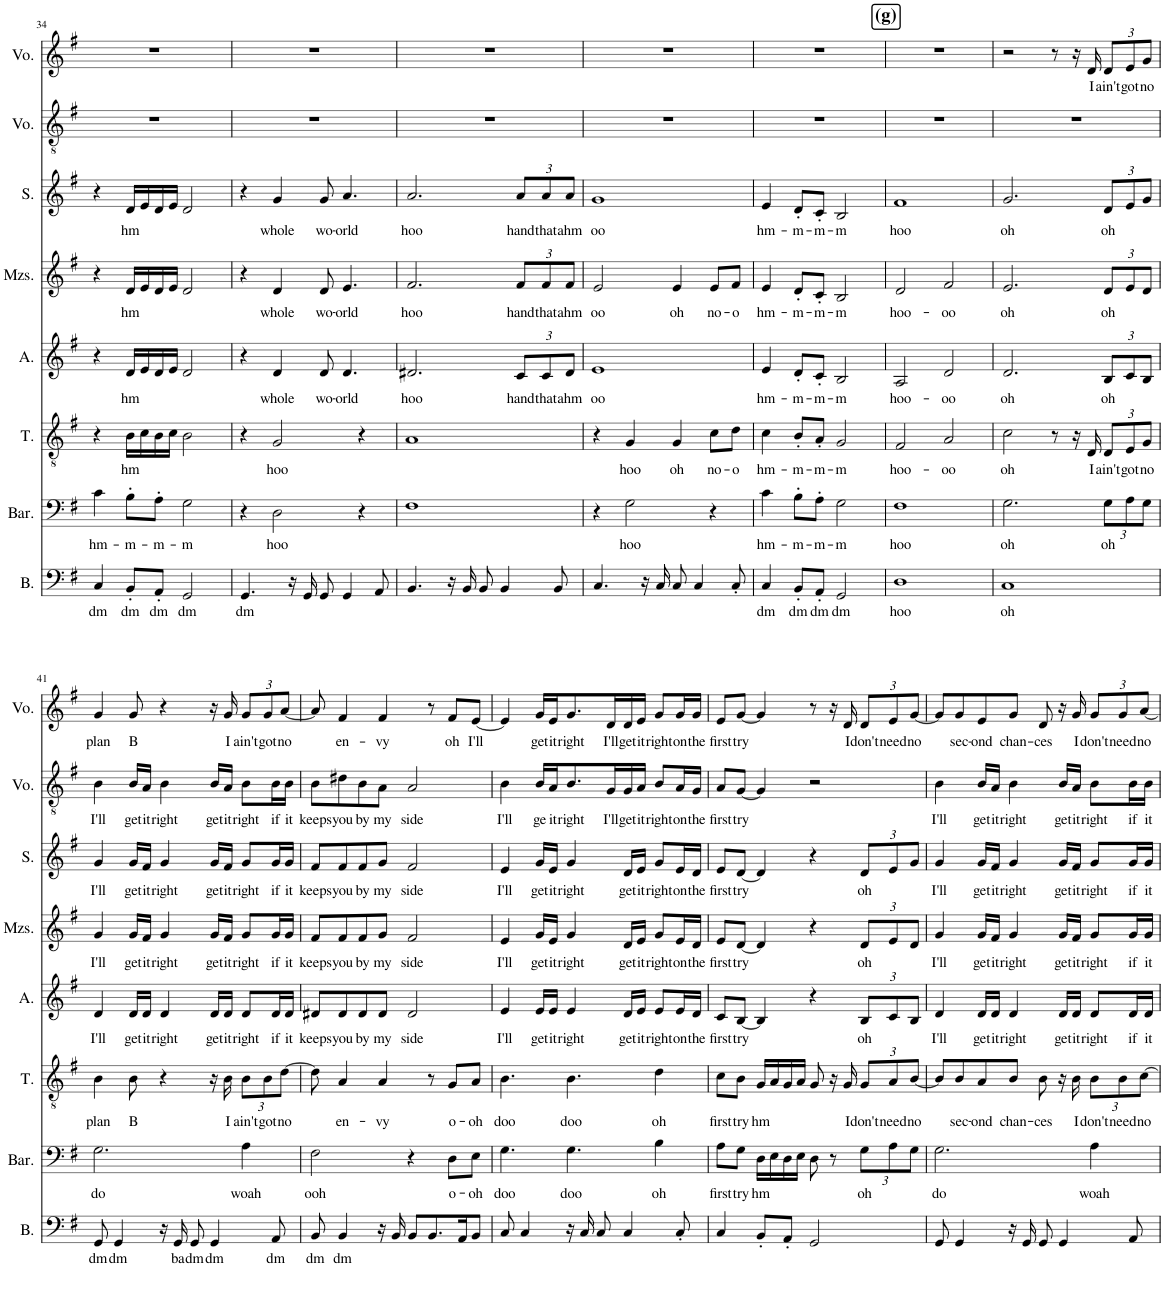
**kern	**text	**kern	**text	**kern	**text	**kern	**text	**kern	**text	**kern	**text	**kern	**text	**kern	**text
*part8	*part8	*part7	*part7	*part6	*part6	*part5	*part5	*part4	*part4	*part3	*part3	*part2	*part2	*part1	*part1
*staff8	*staff8	*staff7	*staff7	*staff6	*staff6	*staff5	*staff5	*staff4	*staff4	*staff3	*staff3	*staff2	*staff2	*staff1	*staff1
*I"Bass	*	*I"Baritone	*	*I"Tenor	*	*I"Alto	*	*I"Mezzo-soprano	*	*I"Soprano	*	*I"Voice	*	*I"Voice	*
*I'B.	*	*I'Bar.	*	*I'T.	*	*I'A.	*	*I'Mzs.	*	*I'S.	*	*I'Vo.	*	*I'Vo.	*
!!LO:PB:g=z
*clefF4	*	*clefF4	*	*clefGv2	*	*clefG2	*	*clefG2	*	*clefG2	*	*clefGv2	*	*clefG2	*
*k[f#]	*	*k[f#]	*	*k[f#]	*	*k[f#]	*	*k[f#]	*	*k[f#]	*	*k[f#]	*	*k[f#]	*
*M4/4	*	*M4/4	*	*M4/4	*	*M4/4	*	*M4/4	*	*M4/4	*	*M4/4	*	*M4/4	*
=34	=34	=34	=34	=34	=34	=34	=34	=34	=34	=34	=34	=34	=34	=34	=34
!	!LO:LY:b	!	!LO:LY:b	!	!	!	!	!	!	!	!	!	!	!	!
4C/	dm	4c\	hm-	4r	.	4r	.	4r	.	4r	.	1r	.	1r	.
!	!LO:LY:b	!	!LO:LY:b	!	!LO:LY:b	!	!LO:LY:b	!	!LO:LY:b	!	!LO:LY:b	!	!	!	!
8BB'/L	dm	8B'\L	-m-	16B\LL	hm	16d/LL	hm	16d/LL	hm	16d/LL	hm	.	.	.	.
.	.	.	.	16c\	.	16e/	.	16e/	.	16e/	.	.	.	.	.
!	!LO:LY:b	!	!LO:LY:b	!	!	!	!	!	!	!	!	!	!	!	!
8AA'/J	dm	8A'\J	-m-	16B\	.	16d/	.	16d/	.	16d/	.	.	.	.	.
.	.	.	.	16c\JJ	.	16e/JJ	.	16e/JJ	.	16e/JJ	.	.	.	.	.
!	!LO:LY:b	!	!LO:LY:b	!	!	!	!	!	!	!	!	!	!	!	!
2GG/	dm	2G\	-m	2B\	.	2d/	.	2d/	.	2d/	.	.	.	.	.
=35	=35	=35	=35	=35	=35	=35	=35	=35	=35	=35	=35	=35	=35	=35	=35
!	!LO:LY:b	!	!	!	!	!	!	!	!	!	!	!	!	!	!
4.GG/	dm	4r	.	4r	.	4r	.	4r	.	4r	.	1r	.	1r	.
!	!	!	!LO:LY:b	!	!LO:LY:b	!	!LO:LY:b	!	!LO:LY:b	!	!LO:LY:b	!	!	!	!
.	.	2D\	hoo	2G/	hoo	4d/	whole	4d/	whole	4g/	whole	.	.	.	.
16r	.	.	.	.	.	.	.	.	.	.	.	.	.	.	.
16GG/	.	.	.	.	.	.	.	.	.	.	.	.	.	.	.
!	!	!	!	!	!	!	!LO:LY:b	!	!LO:LY:b	!	!LO:LY:b	!	!	!	!
8GG/	.	.	.	.	.	8d/	wo-	8d/	wo-	8g/	wo-	.	.	.	.
!	!	!	!	!	!	!	!LO:LY:b	!	!LO:LY:b	!	!LO:LY:b	!	!	!	!
4GG/	.	.	.	.	.	4.d/	-orld	4.e/	-orld	4.a/	-orld	.	.	.	.
.	.	4r	.	4r	.	.	.	.	.	.	.	.	.	.	.
8AA/	.	.	.	.	.	.	.	.	.	.	.	.	.	.	.
=36	=36	=36	=36	=36	=36	=36	=36	=36	=36	=36	=36	=36	=36	=36	=36
!	!	!	!	!	!	!	!LO:LY:b	!	!LO:LY:b	!	!LO:LY:b	!	!	!	!
4.BB/	.	1F#	.	1A	.	2.d#X/	hoo	2.f#/	hoo	2.a/	hoo	1r	.	1r	.
16r	.	.	.	.	.	.	.	.	.	.	.	.	.	.	.
16BB/	.	.	.	.	.	.	.	.	.	.	.	.	.	.	.
8BB/	.	.	.	.	.	.	.	.	.	.	.	.	.	.	.
4BB/	.	.	.	.	.	.	.	.	.	.	.	.	.	.	.
*	*	*	*	*	*	*Xbrackettup	*	*	*	*	*	*	*	*	*
!	!	!	!	!	!	!	!LO:LY:b	!	!	!	!	!	!	!	!
*	*	*	*	*	*	*	*	*Xbrackettup	*	*	*	*	*	*	*
!	!	!	!	!	!	!	!	!	!LO:LY:b	!	!	!	!	!	!
*	*	*	*	*	*	*	*	*	*	*Xbrackettup	*	*	*	*	*
!	!	!	!	!	!	!	!	!	!	!	!LO:LY:b	!	!	!	!
.	.	.	.	.	.	12c/L	hand	12f#/L	hand	12a/L	hand	.	.	.	.
!	!	!	!	!	!	!	!LO:LY:b	!	!LO:LY:b	!	!LO:LY:b	!	!	!	!
.	.	.	.	.	.	12c/	that	12f#/	that	12a/	that	.	.	.	.
8BB/	.	.	.	.	.	.	.	.	.	.	.	.	.	.	.
!	!	!	!	!	!	!	!LO:LY:b	!	!LO:LY:b	!	!LO:LY:b	!	!	!	!
.	.	.	.	.	.	12d#/J	ahm	12f#/J	ahm	12a/J	ahm	.	.	.	.
=37	=37	=37	=37	=37	=37	=37	=37	=37	=37	=37	=37	=37	=37	=37	=37
!	!	!	!	!	!	!	!LO:LY:b	!	!LO:LY:b	!	!LO:LY:b	!	!	!	!
4.C/	.	4r	.	4r	.	1e	oo	2e/	oo	1g	oo	1r	.	1r	.
!	!	!	!LO:LY:b	!	!LO:LY:b	!	!	!	!	!	!	!	!	!	!
.	.	2G\	hoo	4G/	hoo	.	.	.	.	.	.	.	.	.	.
16r	.	.	.	.	.	.	.	.	.	.	.	.	.	.	.
16C/	.	.	.	.	.	.	.	.	.	.	.	.	.	.	.
!	!	!	!	!	!LO:LY:b	!	!	!	!LO:LY:b	!	!	!	!	!	!
8C/	.	.	.	4G/	oh	.	.	4e/	oh	.	.	.	.	.	.
4C/	.	.	.	.	.	.	.	.	.	.	.	.	.	.	.
!	!	!	!	!	!LO:LY:b	!	!	!	!LO:LY:b	!	!	!	!	!	!
.	.	4r	.	8c\L	no-	.	.	8e/L	no-	.	.	.	.	.	.
!	!	!	!	!	!LO:LY:b	!	!	!	!LO:LY:b	!	!	!	!	!	!
8C'/	.	.	.	8d\J	-o	.	.	8f#/J	-o	.	.	.	.	.	.
=38	=38	=38	=38	=38	=38	=38	=38	=38	=38	=38	=38	=38	=38	=38	=38
!	!LO:LY:b	!	!LO:LY:b	!	!LO:LY:b	!	!LO:LY:b	!	!LO:LY:b	!	!LO:LY:b	!	!	!	!
4C/	dm	4c\	hm-	4c\	hm-	4e/	hm-	4e/	hm-	4e/	hm-	1r	.	1r	.
!	!LO:LY:b	!	!LO:LY:b	!	!LO:LY:b	!	!LO:LY:b	!	!LO:LY:b	!	!LO:LY:b	!	!	!	!
8BB'/L	dm	8B'\L	-m-	8B'/L	-m-	8d'/L	-m-	8d'/L	-m-	8d'/L	-m-	.	.	.	.
!	!LO:LY:b	!	!LO:LY:b	!	!LO:LY:b	!	!LO:LY:b	!	!LO:LY:b	!	!LO:LY:b	!	!	!	!
8AA'/J	dm	8A'\J	-m-	8A'/J	-m-	8c'/J	-m-	8c'/J	-m-	8c'/J	-m-	.	.	.	.
!	!LO:LY:b	!	!LO:LY:b	!	!LO:LY:b	!	!LO:LY:b	!	!LO:LY:b	!	!LO:LY:b	!	!	!	!
2GG/	dm	2G\	-m	2G/	-m	2B/	-m	2B/	-m	2B/	-m	.	.	.	.
!!LO:REH:place=s1:a:B:cj:fs=14:t=(g)
=39	=39	=39	=39	=39	=39	=39	=39	=39	=39	=39	=39	=39	=39	=39	=39
!	!LO:LY:b	!	!LO:LY:b	!	!LO:LY:b	!	!LO:LY:b	!	!LO:LY:b	!	!LO:LY:b	!	!	!	!
1D	hoo	1F#	hoo	2F#/	hoo-	2A/	hoo-	2d/	hoo-	1f#	hoo	1r	.	1r	.
!	!	!	!	!	!LO:LY:b	!	!LO:LY:b	!	!LO:LY:b	!	!	!	!	!	!
.	.	.	.	2A/	-oo	2d/	-oo	2f#/	-oo	.	.	.	.	.	.
=40	=40	=40	=40	=40	=40	=40	=40	=40	=40	=40	=40	=40	=40	=40	=40
!	!LO:LY:b	!	!LO:LY:b	!	!LO:LY:b	!	!LO:LY:b	!	!LO:LY:b	!	!LO:LY:b	!	!	!	!
1C	oh	2.G\	oh	2c\	oh	2.d/	oh	2.e/	oh	2.g/	oh	1r	.	2r	.
.	.	.	.	8r	.	.	.	.	.	.	.	.	.	8r	.
.	.	.	.	16r	.	.	.	.	.	.	.	.	.	16r	.
!	!	!	!	!	!LO:LY:b	!	!	!	!	!	!	!	!	!	!LO:LY:b
.	.	.	.	16D/	I	.	.	.	.	.	.	.	.	16d/	I
*	*	*Xbrackettup	*	*	*	*	*	*	*	*	*	*	*	*	*
!	!	!	!LO:LY:b	!	!	!	!	!	!	!	!	!	!	!	!
*	*	*	*	*Xbrackettup	*	*	*	*	*	*	*	*	*	*	*
!	!	!	!	!	!LO:LY:b	!	!LO:LY:b	!	!LO:LY:b	!	!LO:LY:b	!	!	!	!
*	*	*	*	*	*	*	*	*	*	*	*	*	*	*Xbrackettup	*
!	!	!	!	!	!	!	!	!	!	!	!	!	!	!	!LO:LY:b
.	.	12G\L	oh	12D/L	ain't	12B/L	oh	12d/L	oh	12d/L	oh	.	.	12d/L	ain't
!	!	!	!	!	!LO:LY:b	!	!	!	!	!	!	!	!	!	!LO:LY:b
.	.	12A\	.	12E/	got	12c/	.	12e/	.	12e/	.	.	.	12e/	got
!	!	!	!	!	!LO:LY:b	!	!	!	!	!	!	!	!	!	!LO:LY:b
.	.	12G\J	.	12G/J	no	12B/J	.	12d/J	.	12g/J	.	.	.	12g/J	no
!!LO:LB:g=z
=41	=41	=41	=41	=41	=41	=41	=41	=41	=41	=41	=41	=41	=41	=41	=41
!	!LO:LY:b	!	!LO:LY:b	!	!LO:LY:b	!	!LO:LY:b	!	!LO:LY:b	!	!LO:LY:b	!	!LO:LY:b	!	!LO:LY:b
8GG/	dm	2.G\	do	4B\	plan	4d/	I'll	4g/	I'll	4g/	I'll	4B\	I'll	4g/	plan
!	!LO:LY:b	!	!	!	!	!	!	!	!	!	!	!	!	!	!
4GG/	dm	.	.	.	.	.	.	.	.	.	.	.	.	.	.
!	!	!	!	!	!LO:LY:b	!	!LO:LY:b	!	!LO:LY:b	!	!LO:LY:b	!	!LO:LY:b	!	!LO:LY:b
.	.	.	.	8B\	B	16d/LL	get	16g/LL	get	16g/LL	get	16B/LL	get	8g/	B
!	!	!	!	!	!	!	!LO:LY:b	!	!LO:LY:b	!	!LO:LY:b	!	!LO:LY:b	!	!
.	.	.	.	.	.	16d/JJ	it	16f#/JJ	it	16f#/JJ	it	16A/JJ	it	.	.
!	!	!	!	!	!	!	!LO:LY:b	!	!LO:LY:b	!	!LO:LY:b	!	!LO:LY:b	!	!
16r	.	.	.	4r	.	4d/	right	4g/	right	4g/	right	4B\	right	4r	.
!	!LO:LY:b	!	!	!	!	!	!	!	!	!	!	!	!	!	!
16GG/	ba	.	.	.	.	.	.	.	.	.	.	.	.	.	.
!	!LO:LY:b	!	!	!	!	!	!	!	!	!	!	!	!	!	!
8GG/	dm	.	.	.	.	.	.	.	.	.	.	.	.	.	.
!	!LO:LY:b	!	!	!	!	!	!LO:LY:b	!	!LO:LY:b	!	!LO:LY:b	!	!LO:LY:b	!	!
4GG/	dm	.	.	16r	.	16d/LL	get	16g/LL	get	16g/LL	get	16B/LL	get	16r	.
!	!	!	!	!	!LO:LY:b	!	!LO:LY:b	!	!LO:LY:b	!	!LO:LY:b	!	!LO:LY:b	!	!LO:LY:b
.	.	.	.	16B\	I	16d/JJ	it	16f#/JJ	it	16f#/JJ	it	16A/JJ	it	16g/	I
!	!	!	!LO:LY:b	!	!LO:LY:b	!	!LO:LY:b	!	!LO:LY:b	!	!LO:LY:b	!	!LO:LY:b	!	!LO:LY:b
.	.	4A\	woah	12B\L	ain't	8d/L	right	8g/L	right	8g/L	right	8B\L	right	12g/L	ain't
!	!	!	!	!	!LO:LY:b	!	!	!	!	!	!	!	!	!	!LO:LY:b
.	.	.	.	12B\	got	.	.	.	.	.	.	.	.	12g/	got
!	!LO:LY:b	!	!	!	!	!	!LO:LY:b	!	!LO:LY:b	!	!LO:LY:b	!	!LO:LY:b	!	!
8AA/	dm	.	.	.	.	16d/L	if	16g/L	if	16g/L	if	16B\L	if	.	.
!	!	!	!	!	!LO:LY:b	!	!	!	!	!	!	!	!	!	!LO:LY:b
.	.	.	.	[12d\J	no	.	.	.	.	.	.	.	.	[12a/J	no
!	!	!	!	!	!	!	!LO:LY:b	!	!LO:LY:b	!	!LO:LY:b	!	!LO:LY:b	!	!
.	.	.	.	.	.	16d/JJ	it	16g/JJ	it	16g/JJ	it	16B\JJ	it	.	.
=42	=42	=42	=42	=42	=42	=42	=42	=42	=42	=42	=42	=42	=42	=42	=42
!	!LO:LY:b	!	!LO:LY:b	!	!	!	!LO:LY:b	!	!LO:LY:b	!	!LO:LY:b	!	!LO:LY:b	!	!
8BB/	dm	2F#\	ooh	8d\]	.	8d#X/L	keeps	8f#/L	keeps	8f#/L	keeps	8B\L	keeps	8a/]	.
!	!LO:LY:b	!	!	!	!LO:LY:b	!	!LO:LY:b	!	!LO:LY:b	!	!LO:LY:b	!	!LO:LY:b	!	!LO:LY:b
4BB/	dm	.	.	4A/	en-	8d#/	you	8f#/	you	8f#/	you	8d#X\	you	4f#/	en-
!	!	!	!	!	!	!	!LO:LY:b	!	!LO:LY:b	!	!LO:LY:b	!	!LO:LY:b	!	!
.	.	.	.	.	.	8d#/	by	8f#/	by	8f#/	by	8B\	by	.	.
!	!	!	!	!	!LO:LY:b	!	!LO:LY:b	!	!LO:LY:b	!	!LO:LY:b	!	!LO:LY:b	!	!LO:LY:b
16r	.	.	.	4A/	-vy	8d#/J	my	8g/J	my	8g/J	my	8A\J	my	4f#/	-vy
16BB/	.	.	.	.	.	.	.	.	.	.	.	.	.	.	.
!	!	!	!	!	!	!	!LO:LY:b	!	!LO:LY:b	!	!LO:LY:b	!	!LO:LY:b	!	!
8BB/L	.	4r	.	.	.	2d#/	side	2f#/	side	2f#/	side	2A/	side	.	.
8.BB/	.	.	.	8r	.	.	.	.	.	.	.	.	.	8r	.
!	!	!	!LO:LY:b	!	!LO:LY:b	!	!	!	!	!	!	!	!	!	!LO:LY:b
.	.	8D\L	o-	8G/L	o-	.	.	.	.	.	.	.	.	8f#/L	oh
16AA/K	.	.	.	.	.	.	.	.	.	.	.	.	.	.	.
!	!	!	!LO:LY:b	!	!LO:LY:b	!	!	!	!	!	!	!	!	!	!LO:LY:b
8BB/J	.	8E\J	-oh	8A/J	-oh	.	.	.	.	.	.	.	.	[8e/J	I'll
=43	=43	=43	=43	=43	=43	=43	=43	=43	=43	=43	=43	=43	=43	=43	=43
!	!	!	!LO:LY:b	!	!LO:LY:b	!	!LO:LY:b	!	!LO:LY:b	!	!LO:LY:b	!	!LO:LY:b	!	!
8C/	.	4.G\	doo	4.B\	doo	4e/	I'll	4e/	I'll	4e/	I'll	4B\	I'll	4e/]	.
4C/	.	.	.	.	.	.	.	.	.	.	.	.	.	.	.
!	!	!	!	!	!	!	!LO:LY:b	!	!LO:LY:b	!	!LO:LY:b	!	!LO:LY:b	!	!LO:LY:b
.	.	.	.	.	.	16e/LL	get	16g/LL	get	16g/LL	get	16B/LL	ge	16g/LL	get
!	!	!	!	!	!	!	!LO:LY:b	!	!LO:LY:b	!	!LO:LY:b	!	!LO:LY:b	!	!LO:LY:b
.	.	.	.	.	.	16e/JJ	it	16e/JJ	it	16e/JJ	it	16A/J	it	16e/J	it
!	!	!	!LO:LY:b	!	!LO:LY:b	!	!LO:LY:b	!	!LO:LY:b	!	!LO:LY:b	!	!LO:LY:b	!	!LO:LY:b
16r	.	4.G\	doo	4.B\	doo	4e/	right	4g/	right	4g/	right	8.B/	right	8.g/	right
16C/	.	.	.	.	.	.	.	.	.	.	.	.	.	.	.
8C/	.	.	.	.	.	.	.	.	.	.	.	.	.	.	.
!	!	!	!	!	!	!	!	!	!	!	!	!	!LO:LY:b	!	!LO:LY:b
.	.	.	.	.	.	.	.	.	.	.	.	16G/L	I'll	16d/L	I'll
!	!	!	!	!	!	!	!LO:LY:b	!	!LO:LY:b	!	!LO:LY:b	!	!LO:LY:b	!	!LO:LY:b
4C/	.	.	.	.	.	16d/LL	get	16d/LL	get	16d/LL	get	16G/	get	16d/	get
!	!	!	!	!	!	!	!LO:LY:b	!	!LO:LY:b	!	!LO:LY:b	!	!LO:LY:b	!	!LO:LY:b
.	.	.	.	.	.	16e/JJ	it	16e/JJ	it	16e/JJ	it	16A/JJ	it	16e/JJ	it
!	!	!	!LO:LY:b	!	!LO:LY:b	!	!LO:LY:b	!	!LO:LY:b	!	!LO:LY:b	!	!LO:LY:b	!	!LO:LY:b
.	.	4B\	oh	4d\	oh	8e/L	right	8g/L	right	8g/L	right	8B/L	right	8g/L	right
!	!	!	!	!	!	!	!LO:LY:b	!	!LO:LY:b	!	!LO:LY:b	!	!LO:LY:b	!	!LO:LY:b
8C'/	.	.	.	.	.	16e/L	on	16e/L	on	16e/L	on	16A/L	on	16g/L	on
!	!	!	!	!	!	!	!LO:LY:b	!	!LO:LY:b	!	!LO:LY:b	!	!LO:LY:b	!	!LO:LY:b
.	.	.	.	.	.	16d/JJ	the	16d/JJ	the	16d/JJ	the	16G/JJ	the	16g/JJ	the
=44	=44	=44	=44	=44	=44	=44	=44	=44	=44	=44	=44	=44	=44	=44	=44
!	!	!	!LO:LY:b	!	!LO:LY:b	!	!LO:LY:b	!	!LO:LY:b	!	!LO:LY:b	!	!LO:LY:b	!	!LO:LY:b
4C/	.	8A\L	first	8c\L	first	8c/L	first	8e/L	first	8e/L	first	8A/L	first	8e/L	first
!	!	!	!LO:LY:b	!	!LO:LY:b	!	!LO:LY:b	!	!LO:LY:b	!	!LO:LY:b	!	!LO:LY:b	!	!LO:LY:b
.	.	8G\J	try	8B\J	try	[8B/J	try	[8d/J	try	[8d/J	try	[8G/J	try	[8g/J	try
!	!	!	!LO:LY:b	!	!LO:LY:b	!	!	!	!	!	!	!	!	!	!
8BB'/L	.	16D\LL	hm	16G/LL	hm	4B/]	.	4d/]	.	4d/]	.	4G/]	.	4g/]	.
.	.	16E\	.	16A/	.	.	.	.	.	.	.	.	.	.	.
8AA'/J	.	16D\	.	16G/	.	.	.	.	.	.	.	.	.	.	.
.	.	16E\JJ	.	16A/JJ	.	.	.	.	.	.	.	.	.	.	.
2GG/	.	8D\	.	8G/	.	4r	.	4r	.	4r	.	2r	.	8r	.
.	.	8r	.	16r	.	.	.	.	.	.	.	.	.	16r	.
!	!	!	!	!	!LO:LY:b	!	!	!	!	!	!	!	!	!	!LO:LY:b
.	.	.	.	16G/	I	.	.	.	.	.	.	.	.	16d/	I
!	!	!	!LO:LY:b	!	!LO:LY:b	!	!LO:LY:b	!	!LO:LY:b	!	!LO:LY:b	!	!	!	!LO:LY:b
.	.	12G\L	oh	12G/L	don't	12B/L	oh	12d/L	oh	12d/L	oh	.	.	12d/L	don't
!	!	!	!	!	!LO:LY:b	!	!	!	!	!	!	!	!	!	!LO:LY:b
.	.	12A\	.	12A/	need	12c/	.	12e/	.	12e/	.	.	.	12e/	need
!	!	!	!	!	!LO:LY:b	!	!	!	!	!	!	!	!	!	!LO:LY:b
.	.	12G\J	.	[12B/J	no	12B/J	.	12d/J	.	12g/J	.	.	.	[12g/J	no
=45	=45	=45	=45	=45	=45	=45	=45	=45	=45	=45	=45	=45	=45	=45	=45
!	!	!	!LO:LY:b	!	!	!	!LO:LY:b	!	!LO:LY:b	!	!LO:LY:b	!	!LO:LY:b	!	!
8GG/	.	2.G\	do	8B/L]	.	4d/	I'll	4g/	I'll	4g/	I'll	4B\	I'll	8g/L]	.
!	!	!	!	!	!LO:LY:b	!	!	!	!	!	!	!	!	!	!LO:LY:b
4GG/	.	.	.	8B/	sec-	.	.	.	.	.	.	.	.	8g/	sec-
!	!	!	!	!	!LO:LY:b	!	!LO:LY:b	!	!LO:LY:b	!	!LO:LY:b	!	!LO:LY:b	!	!LO:LY:b
.	.	.	.	8A/	-ond	16d/LL	get	16g/LL	get	16g/LL	get	16B/LL	get	8e/	-ond
!	!	!	!	!	!	!	!LO:LY:b	!	!LO:LY:b	!	!LO:LY:b	!	!LO:LY:b	!	!
.	.	.	.	.	.	16d/JJ	it	16f#/JJ	it	16f#/JJ	it	16A/JJ	it	.	.
!	!	!	!	!	!LO:LY:b	!	!LO:LY:b	!	!LO:LY:b	!	!LO:LY:b	!	!LO:LY:b	!	!LO:LY:b
16r	.	.	.	8B/J	chan-	4d/	right	4g/	right	4g/	right	4B\	right	8g/J	chan-
16GG/	.	.	.	.	.	.	.	.	.	.	.	.	.	.	.
!	!	!	!	!	!LO:LY:b	!	!	!	!	!	!	!	!	!	!LO:LY:b
8GG/	.	.	.	8B\	-ces	.	.	.	.	.	.	.	.	8d/	-ces
!	!	!	!	!	!	!	!LO:LY:b	!	!LO:LY:b	!	!LO:LY:b	!	!LO:LY:b	!	!
4GG/	.	.	.	16r	.	16d/LL	get	16g/LL	get	16g/LL	get	16B/LL	get	16r	.
!	!	!	!	!	!LO:LY:b	!	!LO:LY:b	!	!LO:LY:b	!	!LO:LY:b	!	!LO:LY:b	!	!LO:LY:b
.	.	.	.	16B\	I	16d/JJ	it	16f#/JJ	it	16f#/JJ	it	16A/JJ	it	16g/	I
!	!	!	!LO:LY:b	!	!LO:LY:b	!	!LO:LY:b	!	!LO:LY:b	!	!LO:LY:b	!	!LO:LY:b	!	!LO:LY:b
.	.	4A\	woah	12B\L	don't	8d/L	right	8g/L	right	8g/L	right	8B\L	right	12g/L	don't
!	!	!	!	!	!LO:LY:b	!	!	!	!	!	!	!	!	!	!LO:LY:b
.	.	.	.	12B\	need	.	.	.	.	.	.	.	.	12g/	need
!	!	!	!	!	!	!	!LO:LY:b	!	!LO:LY:b	!	!LO:LY:b	!	!LO:LY:b	!	!
8AA/	.	.	.	.	.	16d/L	if	16g/L	if	16g/L	if	16B\L	if	.	.
!	!	!	!	!	!LO:LY:b	!	!	!	!	!	!	!	!	!	!LO:LY:b
.	.	.	.	[12c\J	no	.	.	.	.	.	.	.	.	[12a/J	no
!	!	!	!	!	!	!	!LO:LY:b	!	!LO:LY:b	!	!LO:LY:b	!	!LO:LY:b	!	!
.	.	.	.	.	.	16d/JJ	it	16g/JJ	it	16g/JJ	it	16B\JJ	it	.	.
=	=	=	=	=	=	=	=	=	=	=	=	=	=	=	=
*-	*-	*-	*-	*-	*-	*-	*-	*-	*-	*-	*-	*-	*-	*-	*-
